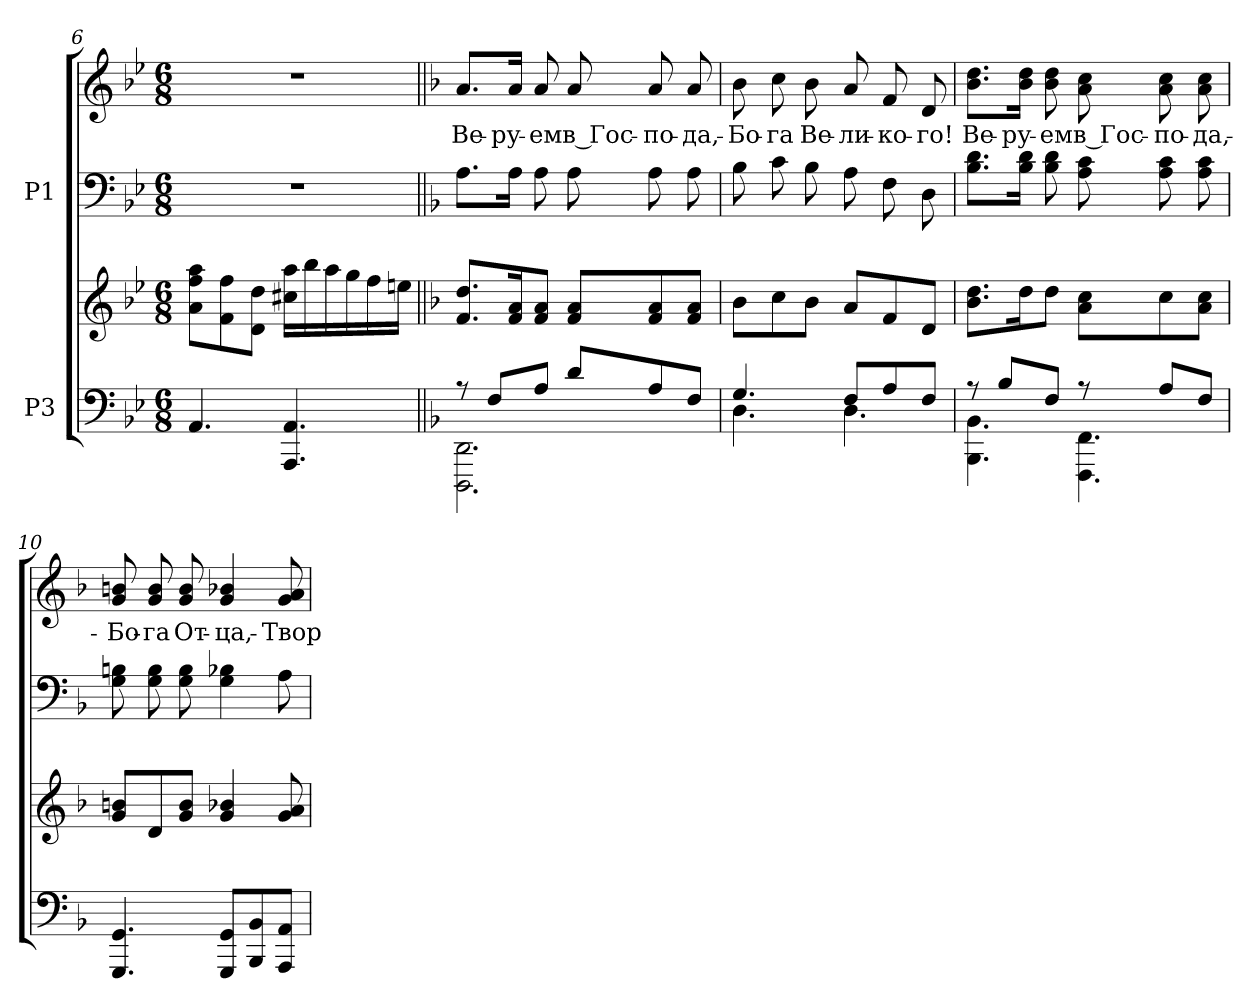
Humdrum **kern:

**kern	**kern	**kern	**kern	**text
*part2	*part2	*part1	*part1	*part1
*staff4	*staff3	*staff2	*staff1	*staff1
*I"P3	*	*I"P1	*	*
!!LO:LB:g=z
*clefF4	*clefG2	*clefF4	*clefG2	*
*k[b-e-]	*k[b-e-]	*k[b-e-]	*k[b-e-]	*
*g:	*g:	*g:	*g:	*
*M6/8	*M6/8	*M6/8	*M6/8	*
=6	=6	=6	=6	=6
!	!	!LO:N:vis=1	!LO:N:vis=1	!
4.AAi/	8ai\ 8ffi 8aaiL	2.r	2.r	.
.	8fi\ 8ffi	.	.	.
.	8di\ 8ddiJ	.	.	.
4.AAAi/ 4.AAi	16cc#Xi\ 16aaiLL	.	.	.
.	16bb-i\	.	.	.
.	16aai\	.	.	.
.	16ggi\	.	.	.
.	16ffi\	.	.	.
.	16eeni\JJ	.	.	.
=7||	=7||	=7||	=7||	=7||
*k[b-]	*k[b-]	*k[b-]	*k[b-]	*
*d:	*d:	*d:	*d:	*
*^	*	*	*	*
!	!	!	!	!	!LO:LY:b:color=#000000
8r	2.DDDi\ 2.DDi	8.fi/ 8.ddiL	8.Ai\L	8.ai/L	Ве-
8Fi/L	.	.	.	.	.
!	!	!	!	!	!LO:LY:b:color=#000000
.	.	16fi/ 16aik	16Ai\Jk	16ai/Jk	-ру-
!	!	!	!	!	!LO:LY:b:color=#000000
8Ai/J	.	8fi/ 8aiJ	8Ai\	8ai/	-ем
!	!	!	!	!	!LO:LY:b:color=#000000
8di/L	.	8fi/ 8aiL	8Ai\	8ai/	в Гос-
!	!	!	!	!	!LO:LY:b:color=#000000
8Ai/	.	8fi/ 8ai	8Ai\	8ai/	-по-
!	!	!	!	!	!LO:LY:b:color=#000000
8Fi/J	.	8fi/ 8aiJ	8Ai\	8ai/	-да,-
=8	=8	=8	=8	=8	=8
!	!	!	!	!	!LO:LY:b:color=#000000
4.Gi/	4.Di\	8b-i\L	8B-i\	8b-i\	-Бо-
!	!	!	!	!	!LO:LY:b:color=#000000
.	.	8cci\	8ci\	8cci\	-га
!	!	!	!	!	!LO:LY:b:color=#000000
.	.	8b-i\J	8B-i\	8b-i\	Ве-
!	!	!	!	!	!LO:LY:b:color=#000000
8Fi/L	4.Di\	8ai/L	8Ai\	8ai/	-ли-
!	!	!	!	!	!LO:LY:b:color=#000000
8Ai/	.	8fi/	8Fi\	8fi/	-ко-
!	!	!	!	!	!LO:LY:b:color=#000000
8Fi/J	.	8di/J	8Di\	8di/	-го!
=9	=9	=9	=9	=9	=9
!	!	!	!	!	!LO:LY:b:color=#000000
8r	4.BBB-i\ 4.BB-i	8.b-i\ 8.ddiL	8.B-i\ 8.diL	8.b-i\ 8.ddiL	Ве-
8B-i/L	.	.	.	.	.
!	!	!	!	!	!LO:LY:b:color=#000000
.	.	16ddi\k	16B-i\ 16diJk	16b-i\ 16ddiJk	-ру-
!	!	!	!	!	!LO:LY:b:color=#000000
8Fi/J	.	8ddi\J	8B-i\ 8di	8b-i\ 8ddi	-ем
!	!	!	!	!	!LO:LY:b:color=#000000
8r	4.FFFi\ 4.FFi	8ai\ 8cciL	8Ai\ 8ci	8ai\ 8cci	в Гос-
!	!	!	!	!	!LO:LY:b:color=#000000
8Ai/L	.	8cci\	8Ai\ 8ci	8ai\ 8cci	-по-
!	!	!	!	!	!LO:LY:b:color=#000000
8Fi/J	.	8ai\ 8cciJ	8Ai\ 8ci	8ai\ 8cci	-да,-
*v	*v	*	*	*	*
!!LO:PB:g=z
=10	=10	=10	=10	=10
!	!	!	!	!LO:LY:b:color=#000000
4.GGGi/ 4.GGi	8gi/ 8bniL	8Gi\ 8Bni	8gi/ 8bni	-Бо-
!	!	!	!	!LO:LY:b:color=#000000
.	8di/	8Gi\ 8Bi	8gi/ 8bi	-га
!	!	!	!	!LO:LY:b:color=#000000
.	8gi/ 8biJ	8Gi\ 8Bi	8gi/ 8bi	От-
!	!	!	!	!LO:LY:b:color=#000000
8GGGi/ 8GGiL	4gi/ 4b-Xi	4Gi\ 4B-Xi	4gi/ 4b-Xi	-ца,-
8BBB-i/ 8BB-i	.	.	.	.
!	!	!	!	!LO:LY:b:color=#000000
8AAAi/ 8AAiJ	8gi/ 8ai	8Ai\	8gi/ 8ai	-Твор-
=	=	=	=	=
*-	*-	*-	*-	*-
